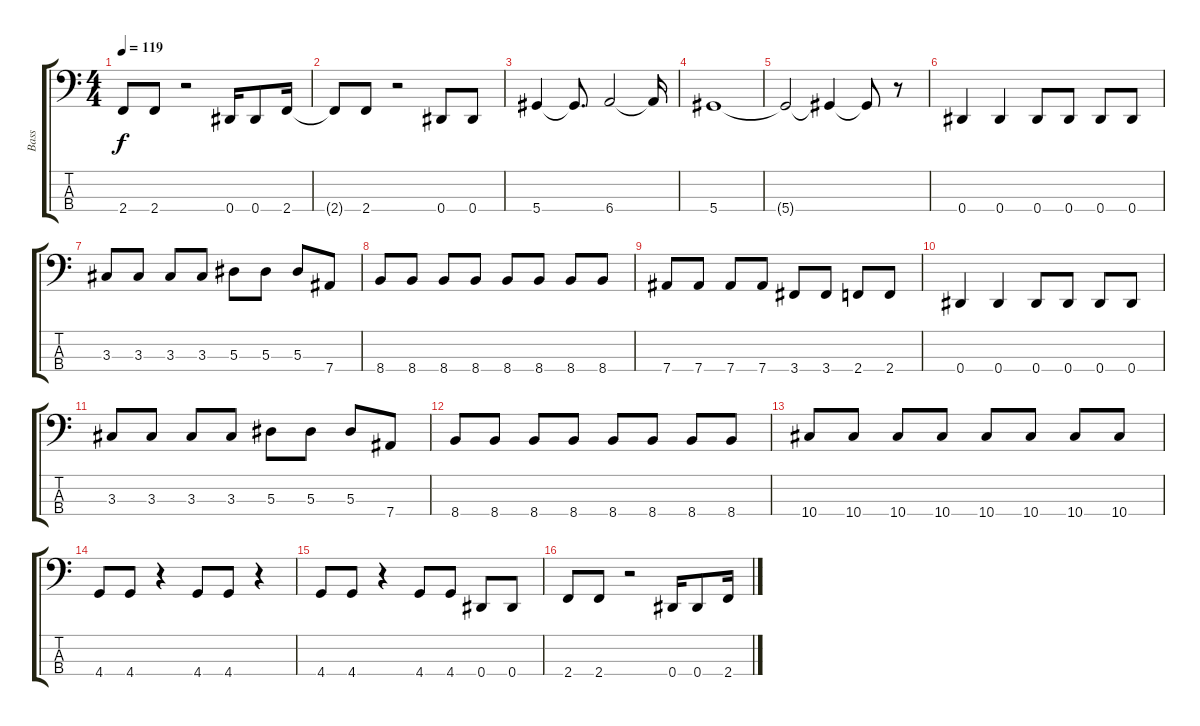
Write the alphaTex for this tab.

\track ("Bass" "Bass") {instrument electricbassfinger}
\staff {score tabs}
\tuning (Ab2 Eb2 Bb1 Eb1) {hide}
\ts (4 4)
\tempo 119
\clef f4
\ks c
2.4.8{dy f} 2.4.8 r.2 0.4.16 0.4.8 2.4.16 |
2.4{t}.8 2.4.8 r.2 0.4.8 0.4.8 |
5.4.4 5.4{t}.8{d} 6.4.2 6.4{t}.16 |
5.4.1 |
5.4{t}.2 5.4{t}.4 5.4{t}.8 r.8 |
0.4.4 0.4.4 0.4.8 0.4.8 0.4.8 0.4.8 |
3.3.8 3.3.8 3.3.8 3.3.8 5.3.8 5.3.8 5.3.8 7.4.8 |
8.4.8 8.4.8 8.4.8 8.4.8 8.4.8 8.4.8 8.4.8 8.4.8 |
7.4.8 7.4.8 7.4.8 7.4.8 3.4.8 3.4.8 2.4.8 2.4.8 |
0.4.4 0.4.4 0.4.8 0.4.8 0.4.8 0.4.8 |
3.3.8 3.3.8 3.3.8 3.3.8 5.3.8 5.3.8 5.3.8 7.4.8 |
8.4.8 8.4.8 8.4.8 8.4.8 8.4.8 8.4.8 8.4.8 8.4.8 |
10.4.8 10.4.8 10.4.8 10.4.8 10.4.8 10.4.8 10.4.8 10.4.8 |
4.4.8 4.4.8 r.4 4.4.8 4.4.8 r.4 |
4.4.8 4.4.8 r.4 4.4.8 4.4.8 0.4.8 0.4.8 |
2.4.8 2.4.8 r.2 0.4.16 0.4.8 2.4.16
